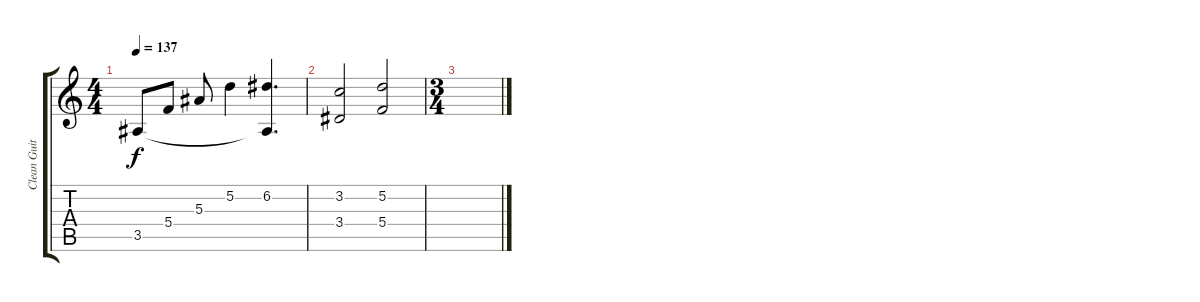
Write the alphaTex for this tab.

\track ("Clean Guitar" "Clean Guit") {instrument electricguitarclean}
\staff {score tabs}
\tuning (D4 A3 F3 C3 G2 D2) {hide}
\ts (4 4)
\tempo 137
\clef g2
\ks c
3.5.8{dy f} 5.4.8 5.3.8 5.2.4 (6.2 3.5{t}).4{d} |
(3.2 3.4).2 (5.2 5.4).2 |
\ts (3 4)
